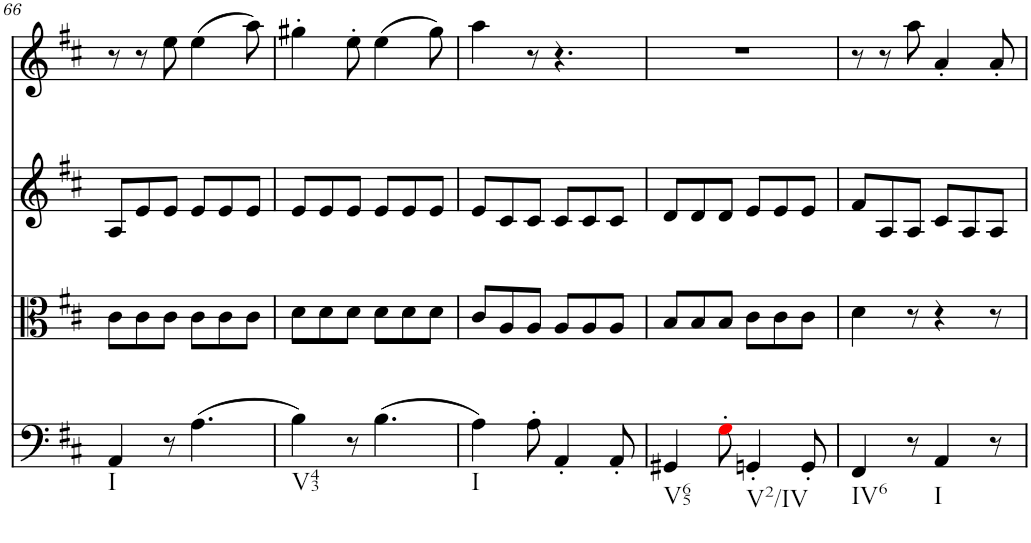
**kern	**kern	**kern	**kern
*part4	*part3	*part2	*part1
*staff4	*staff3	*staff2	*staff1
*I"Violoncello	*I"Viola	*I"Violin II	*I"Violin I
*I'Vc	*I'Vla	*I'Vln	*I'Vln
!!LO:PB:g=z
*clefF4	*clefC3	*clefG2	*clefG2
*k[f#c#]	*k[f#c#]	*k[f#c#]	*k[f#c#]
*M6/8	*M6/8	*M6/8	*M6/8
=66	=66	=66	=66
!LO:TX:b:t=I	!	!	!
4AA/	8c#\L	8A/L	8r
.	8c#\	8e/	8r
8r	8c#\J	8e/J	8ee\
(4.A\	8c#\L	8e/L	(4ee\
.	8c#\	8e/	.
.	8c#\J	8e/J	8aa\)
=67	=67	=67	=67
!LO:TX:b:t=V43	!	!	!
4B\)	8d\L	8e/L	4gg#X'\
.	8d\	8e/	.
8r	8d\J	8e/J	8ee'\
(4.B\	8d\L	8e/L	(4ee\
.	8d\	8e/	.
.	8d\J	8e/J	8gg#\)
=68	=68	=68	=68
!LO:TX:b:t=I	!	!	!
4A\)	8c#/L	8e/L	4aa\
.	8A/	8c#/	.
8A'\	8A/J	8c#/J	8r
4AA'/	8A/L	8c#/L	4.r
.	8A/	8c#/	.
8AA'/	8A/J	8c#/J	.
=69	=69	=69	=69
!LO:TX:b:t=V65	!	!	!
4GG#X/	8B/L	8d/L	2.r
.	8B/	8d/	.
8G'i\	8B/J	8d/J	.
!LO:TX:b:t=V2/IV	!	!	!
4GGn'/	8c#\L	8e/L	.
.	8c#\	8e/	.
8GG'/	8c#\J	8e/J	.
=70	=70	=70	=70
!LO:TX:b:t=IV6	!	!	!
4FF#/	4d\	8f#/L	8r
.	.	8A/	8r
8r	8r	8A/J	8aa\
!LO:TX:b:t=I	!	!	!
4AA/	4r	8c#/L	4a'/
.	.	8A/	.
8r	8r	8A/J	8a'/
=	=	=	=
*-	*-	*-	*-
